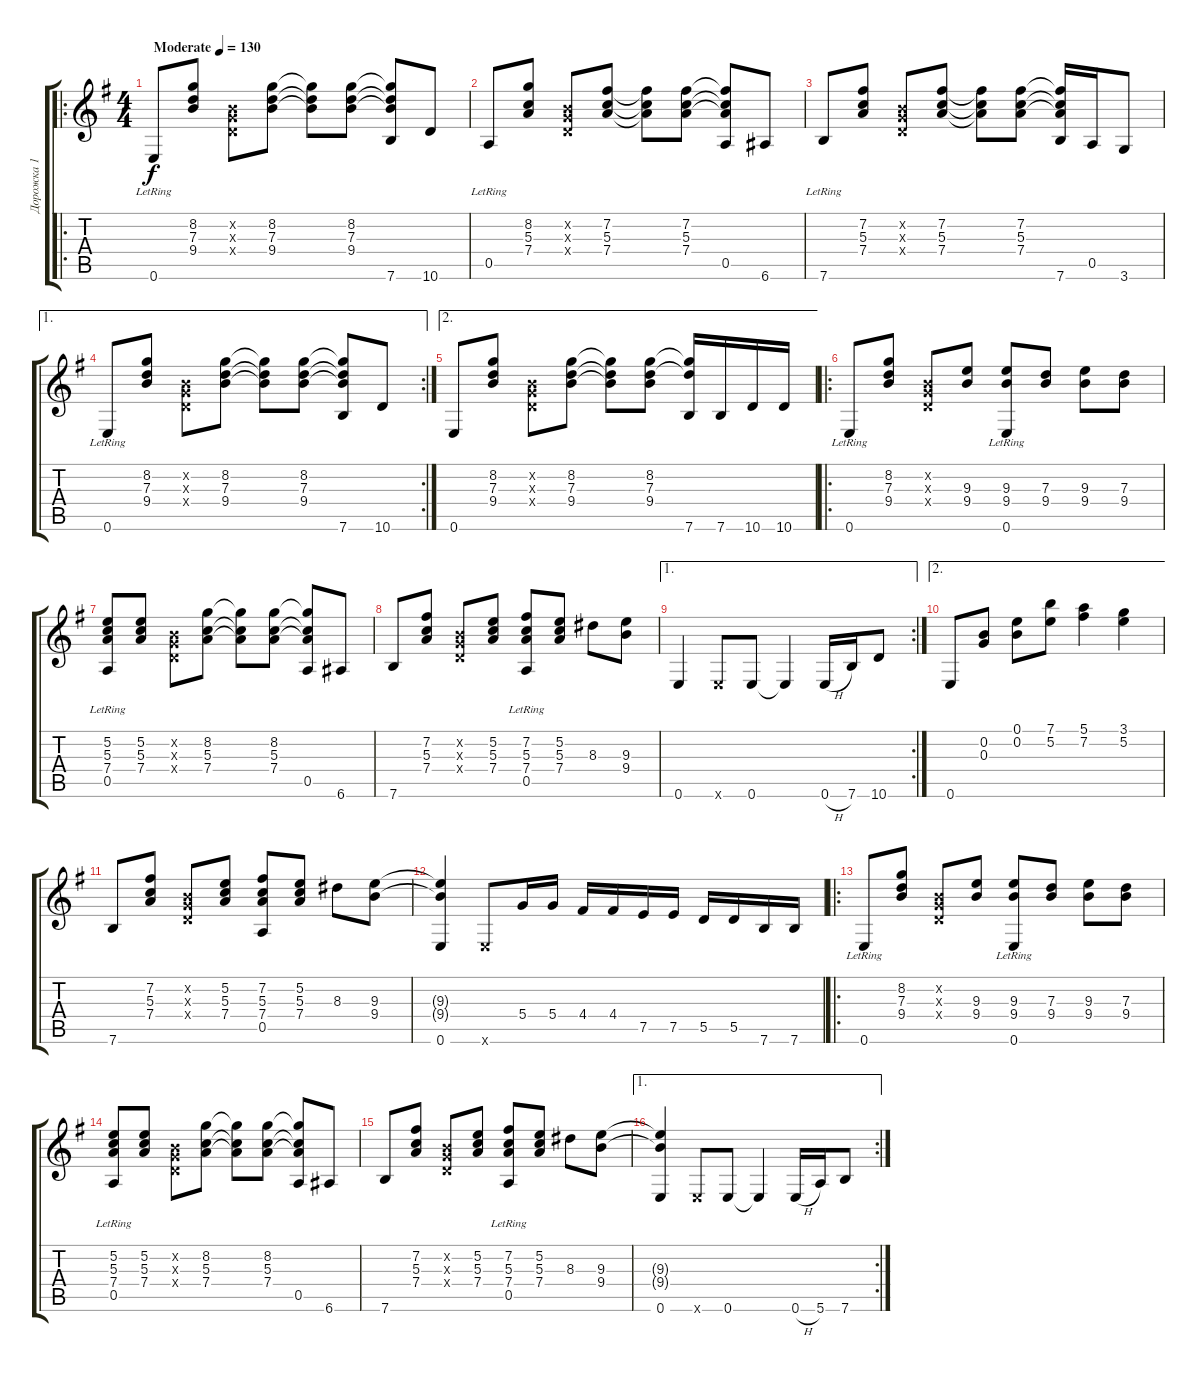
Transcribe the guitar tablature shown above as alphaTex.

\track ("Дорожка 1" "Дорожка 1") {instrument acousticguitarsteel}
\staff {score tabs}
\tuning (E4 B3 G3 D3 A2 E2) {hide}
\ro
\ts (4 4)
\tempo (130 "Moderate")
\clef g2
\ks g
0.6{lr}.8{dy f instrument acousticguitarsteel} (8.2 7.3 9.4).8 (0.2{x} 0.3{x} 0.4{x}).8 (8.2 7.3 9.4).8 (8.2{t} 7.3{t} 9.4{t}).8 (8.2 7.3 9.4).8 (8.2{t} 7.3{t} 9.4{t} 7.6).8 10.6.8 |
0.5{lr}.8 (8.2 5.3 7.4).8 (0.2{x} 0.3{x} 0.4{x}).8 (7.2 5.3 7.4).8 (7.2{t} 5.3{t} 7.4{t}).8 (7.2 5.3 7.4).8 (7.2{t} 5.3{t} 7.4{t} 0.5).8 6.6.8 |
7.6{lr}.8 (7.2 5.3 7.4).8 (0.2{x} 0.3{x} 0.4{x}).8 (7.2 5.3 7.4).8 (7.2{t} 5.3{t} 7.4{t}).8 (7.2 5.3 7.4).8 (7.2{t} 5.3{t} 7.4{t} 7.6).16 0.5.16 3.6.8 |
\ae 1
\rc 2
0.6{lr}.8 (8.2 7.3 9.4).8 (0.2{x} 0.3{x} 0.4{x}).8 (8.2 7.3 9.4).8 (8.2{t} 7.3{t} 9.4{t}).8 (8.2 7.3 9.4).8 (8.2{t} 7.3{t} 9.4{t} 7.6).8 10.6.8 |
\ae 2
0.6.8 (8.2 7.3 9.4).8 (0.2{x} 0.3{x} 0.4{x}).8 (8.2 7.3 9.4).8 (8.2{t} 7.3{t} 9.4{t}).8 (8.2 7.3 9.4).8 (8.2{t} 7.3{t} 7.6).16 7.6.16 10.6.16 10.6.16 |
\ro
0.6{lr}.8 (8.2 7.3 9.4).8 (0.2{x} 0.3{x} 0.4{x}).8 (9.3 9.4).8 (9.3 9.4 0.6{lr}).8 (7.3 9.4).8 (9.3 9.4).8 (7.3 9.4).8 |
(5.2 5.3 7.4 0.5{lr}).8 (5.2 5.3 7.4).8 (0.2{x} 0.3{x} 0.4{x}).8 (8.2 5.3 7.4).8 (8.2{t} 5.3{t} 7.4{t}).8 (8.2 5.3 7.4).8 (8.2{t} 5.3{t} 7.4{t} 0.5).8 6.6.8 |
7.6.8 (7.2 5.3 7.4).8 (0.2{x} 0.3{x} 0.4{x}).8 (5.2 5.3 7.4).8 (7.2 5.3 7.4 0.5{lr}).8 (5.2 5.3 7.4).8 8.3.8 (9.3 9.4).8 |
\ae 1
\rc 2
0.6.4 0.6{x}.8 0.6.8 0.6{t}.4 0.6{h}.16 7.6.16 10.6.8 |
\ae 2
0.6.8 (0.2 0.3).8 (0.1 0.2).8 (7.1 5.2).8 (5.1 7.2).4 (3.1 5.2).4 |
7.6.8 (7.2 5.3 7.4).8 (0.2{x} 0.3{x} 0.4{x}).8 (5.2 5.3 7.4).8 (7.2 5.3 7.4 0.5).8 (5.2 5.3 7.4).8 8.3.8 (9.3 9.4).8 |
(9.3{t} 9.4{t} 0.6).4 0.6{x}.8 5.4.16 5.4.16 4.4.16 4.4.16 7.5.16 7.5.16 5.5.16 5.5.16 7.6.16 7.6.16 |
\ro
0.6{lr}.8 (8.2 7.3 9.4).8 (0.2{x} 0.3{x} 0.4{x}).8 (9.3 9.4).8 (9.3 9.4 0.6{lr}).8 (7.3 9.4).8 (9.3 9.4).8 (7.3 9.4).8 |
(5.2 5.3 7.4 0.5{lr}).8 (5.2 5.3 7.4).8 (0.2{x} 0.3{x} 0.4{x}).8 (8.2 5.3 7.4).8 (8.2{t} 5.3{t} 7.4{t}).8 (8.2 5.3 7.4).8 (8.2{t} 5.3{t} 7.4{t} 0.5).8 6.6.8 |
7.6.8 (7.2 5.3 7.4).8 (0.2{x} 0.3{x} 0.4{x}).8 (5.2 5.3 7.4).8 (7.2 5.3 7.4 0.5{lr}).8 (5.2 5.3 7.4).8 8.3.8 (9.3 9.4).8 |
\ae 1
\rc 2
(9.3{t} 9.4{t} 0.6).4 0.6{x}.8 0.6.8 0.6{t}.4 0.6{h}.16 5.6.16 7.6.8
